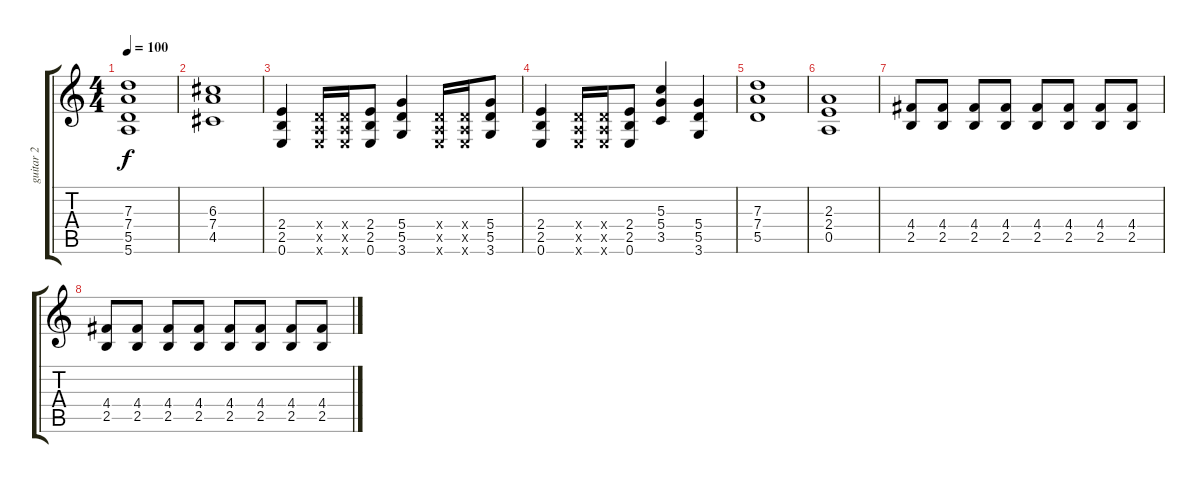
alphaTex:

\track ("guitar 2" "guitar 2") {instrument distortionguitar}
\staff {score tabs}
\tuning (E4 B3 G3 D3 A2 E2) {hide}
\ts (4 4)
\tempo 100
\clef g2
\ks c
(7.3 7.4 5.5 5.6).1{dy f} |
(6.3 7.4 4.5).1 |
(2.4 2.5 0.6).4 (0.4{x} 0.5{x} 0.6{x}).16 (0.4{x} 0.5{x} 0.6{x}).16 (2.4 2.5 0.6).8 (5.4 5.5 3.6).4 (0.4{x} 0.5{x} 0.6{x}).16 (0.4{x} 0.5{x} 0.6{x}).16 (5.4 5.5 3.6).8 |
(2.4 2.5 0.6).4 (0.4{x} 0.5{x} 0.6{x}).16 (0.4{x} 0.5{x} 0.6{x}).16 (2.4 2.5 0.6).8 (5.3 5.4 3.5).4 (5.4 5.5 3.6).4 |
(7.3 7.4 5.5).1 |
(2.3 2.4 0.5).1 |
(4.4 2.5).8 (4.4 2.5).8 (4.4 2.5).8 (4.4 2.5).8 (4.4 2.5).8 (4.4 2.5).8 (4.4 2.5).8 (4.4 2.5).8 |
(4.4 2.5).8 (4.4 2.5).8 (4.4 2.5).8 (4.4 2.5).8 (4.4 2.5).8 (4.4 2.5).8 (4.4 2.5).8 (4.4 2.5).8
